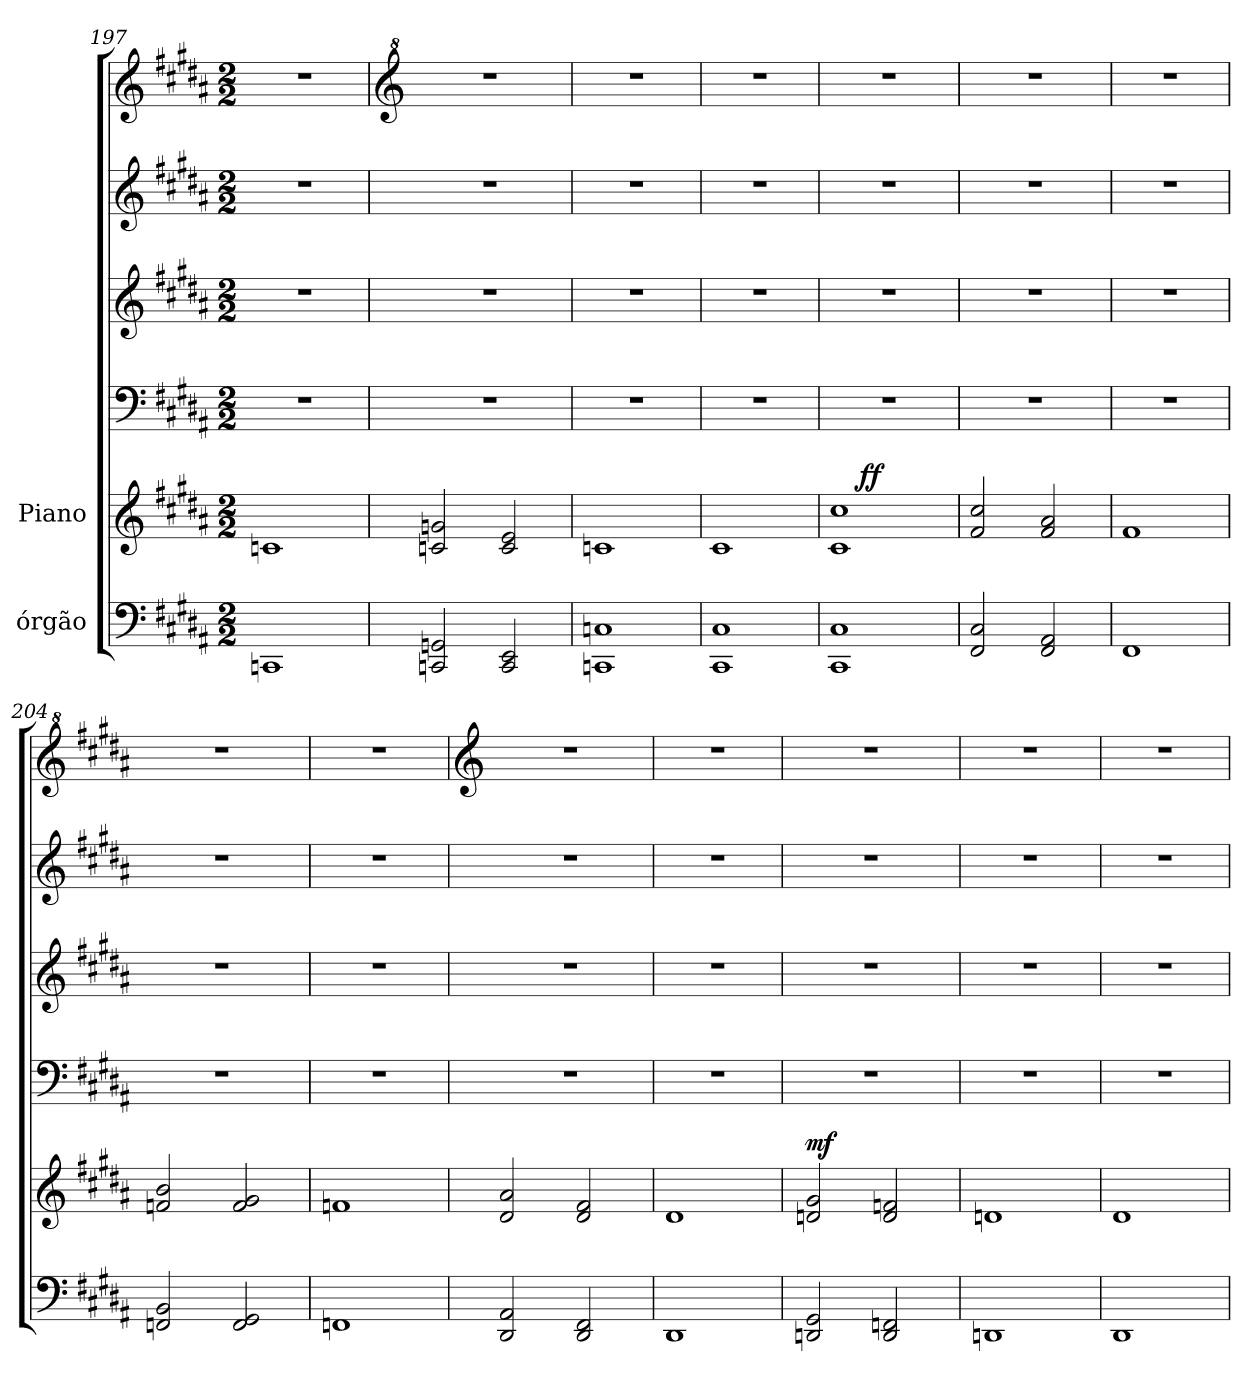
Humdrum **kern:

**kern	**kern	**dynam	**kern	**kern	**kern	**kern
*part6	*part5	*part5	*part4	*part3	*part2	*part1
*staff6	*staff5	*staff5	*staff4	*staff3	*staff2	*staff1
*I"órgão	*I"Piano	*	*	*	*	*
*clefF4	*clefG2	*	*clefF4	*clefG2	*clefG2	*clefG2
*k[f#c#g#d#a#]	*k[f#c#g#d#a#]	*	*k[f#c#g#d#a#]	*k[f#c#g#d#a#]	*k[f#c#g#d#a#]	*k[f#c#g#d#a#]
*B:	*B:	*	*B:	*B:	*B:	*B:
*M2/2	*M2/2	*	*M2/2	*M2/2	*M2/2	*M2/2
=197	=197	=197	=197	=197	=197	=197
1CCn	1cn	.	1r	1r	1r	1r
!!LO:PB:g=z
=198	=198	=198	=198	=198	=198	=198
*	*	*	*	*	*	*clefG^2
2CCn/ 2GGn/	2cn/ 2gn/	.	1r	1r	1r	1r
2CC/ 2EE/	2c/ 2e/	.	.	.	.	.
=199	=199	=199	=199	=199	=199	=199
1CCn 1Cn	1cn	.	1r	1r	1r	1r
=200	=200	=200	=200	=200	=200	=200
1CC# 1C#	1c#	.	1r	1r	1r	1r
=201	=201	=201	=201	=201	=201	=201
*	*^	*	*	*	*	*
1CC# 1C#	1c# 1cc#	8ryy	.	1r	1r	1r	1r
!	!	!	!LO:DY:a	!	!	!	!
.	.	2..ryy	ff	.	.	.	.
*	*v	*v	*	*	*	*	*
=202	=202	=202	=202	=202	=202	=202
2FF#/ 2C#/	2f#/ 2cc#/	.	1r	1r	1r	1r
2FF#/ 2AA#/	2f#/ 2a#/	.	.	.	.	.
=203	=203	=203	=203	=203	=203	=203
1FF#	1f#	.	1r	1r	1r	1r
=204	=204	=204	=204	=204	=204	=204
2FFn/ 2BB/	2fn/ 2b/	.	1r	1r	1r	1r
2FF/ 2GG#/	2f/ 2g#/	.	.	.	.	.
=205	=205	=205	=205	=205	=205	=205
1FFn	1fn	.	1r	1r	1r	1r
!!LO:PB:g=z
=206	=206	=206	=206	=206	=206	=206
*	*	*	*	*	*	*clefG2
2DD#/ 2AA#/	2d#/ 2a#/	.	1r	1r	1r	1r
2DD#/ 2FF#/	2d#/ 2f#/	.	.	.	.	.
=207	=207	=207	=207	=207	=207	=207
1DD#	1d#	.	1r	1r	1r	1r
=208	=208	=208	=208	=208	=208	=208
!	!	!LO:DY:a	!	!	!	!
2DDn/ 2GG#/	2dn/ 2g#/	mf	1r	1r	1r	1r
2DD/ 2FFn/	2d/ 2fn/	.	.	.	.	.
=209	=209	=209	=209	=209	=209	=209
1DDn	1dn	.	1r	1r	1r	1r
=210	=210	=210	=210	=210	=210	=210
1DD#	1d#	.	1r	1r	1r	1r
=	=	=	=	=	=	=
*-	*-	*-	*-	*-	*-	*-
